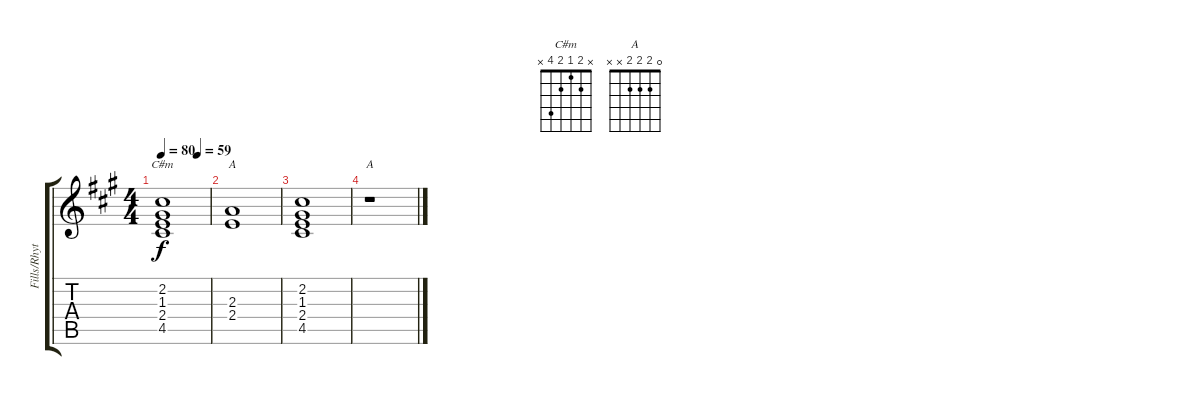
\track ("Fills/Rhythm Gtr" "Fills/Rhyt") {instrument acousticguitarsteel}
\staff {score tabs}
\tuning (E4 B3 G3 D3 A2 E2) {hide}
\chord ("C#m" x 2 1 2 4 x)
\chord ("A" x x 2 2 x x) {barre 2}
\chord ("A" 0 2 2 2 x x)
\ts (4 4)
\tempo 80
\tempo (59 0.75)
\clef g2
\ks a
(2.2 1.3 2.4 4.5).1{ch "C#m" dy f} |
(2.3 2.4).1{ch "A"} |
(2.2 1.3 2.4 4.5).1 |
r.1{ch "A"}
